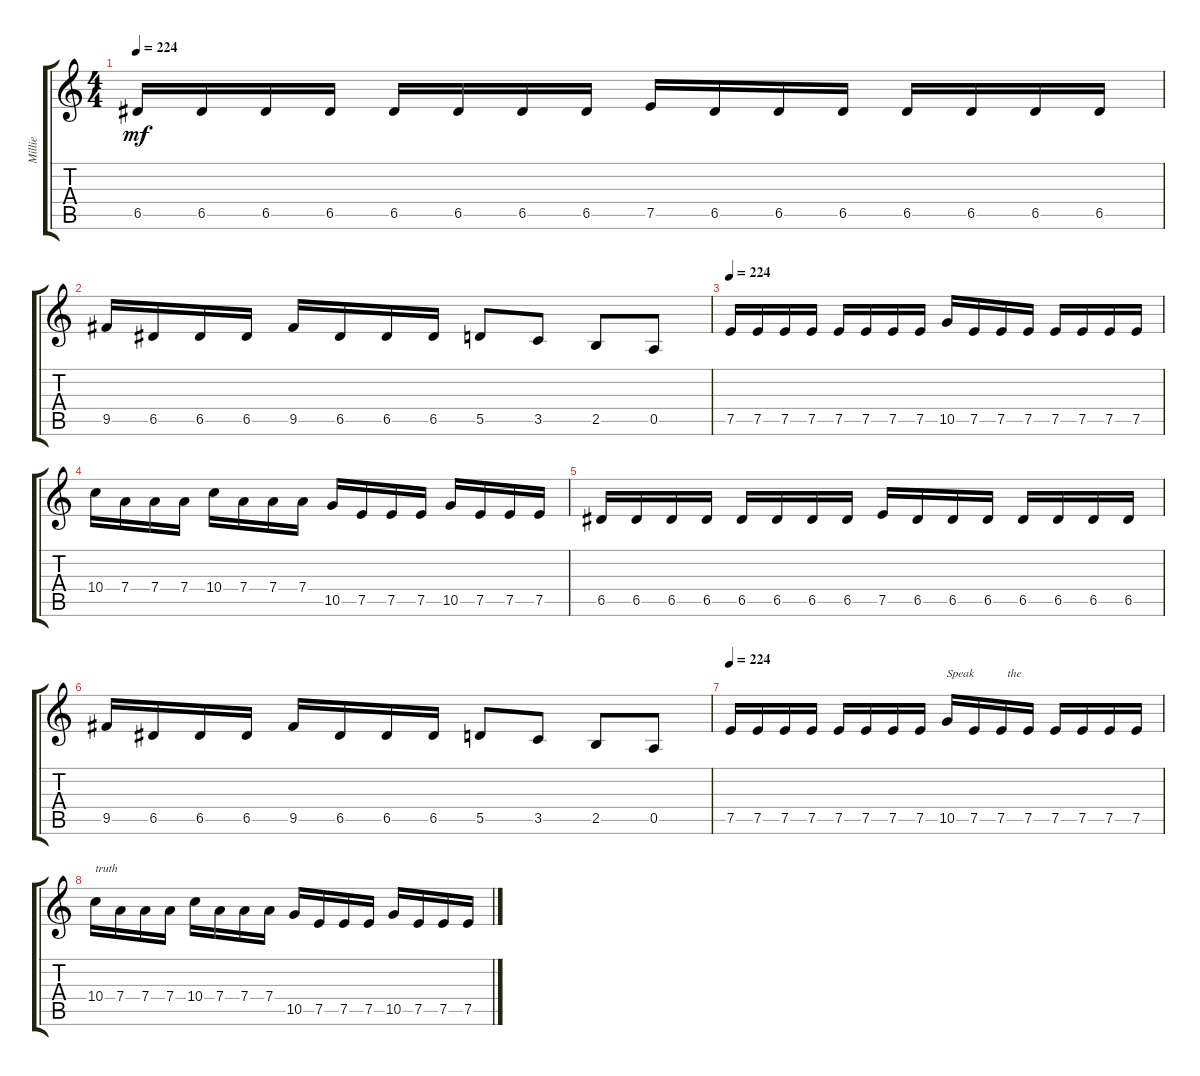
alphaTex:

\track ("Millie" "Millie") {instrument distortionguitar}
\staff {score tabs}
\tuning (E4 B3 G3 D3 A2 E2) {hide}
\ts (4 4)
\tempo 224
\clef g2
\ks c
6.5.16{dy mf} 6.5.16 6.5.16 6.5.16 6.5.16 6.5.16 6.5.16 6.5.16 7.5.16 6.5.16 6.5.16 6.5.16 6.5.16 6.5.16 6.5.16 6.5.16 |
9.5.16 6.5.16 6.5.16 6.5.16 9.5.16 6.5.16 6.5.16 6.5.16 5.5.8 3.5.8 2.5.8 0.5.8 |
\tempo 224
7.5.16 7.5.16 7.5.16 7.5.16 7.5.16 7.5.16 7.5.16 7.5.16 10.5.16 7.5.16 7.5.16 7.5.16 7.5.16 7.5.16 7.5.16 7.5.16 |
10.4.16 7.4.16 7.4.16 7.4.16 10.4.16 7.4.16 7.4.16 7.4.16 10.5.16 7.5.16 7.5.16 7.5.16 10.5.16 7.5.16 7.5.16 7.5.16 |
6.5.16 6.5.16 6.5.16 6.5.16 6.5.16 6.5.16 6.5.16 6.5.16 7.5.16 6.5.16 6.5.16 6.5.16 6.5.16 6.5.16 6.5.16 6.5.16 |
9.5.16 6.5.16 6.5.16 6.5.16 9.5.16 6.5.16 6.5.16 6.5.16 5.5.8 3.5.8 2.5.8 0.5.8 |
\tempo 224
7.5.16 7.5.16 7.5.16 7.5.16 7.5.16 7.5.16 7.5.16 7.5.16 10.5.16{txt "Speak           the"} 7.5.16 7.5.16 7.5.16 7.5.16 7.5.16 7.5.16 7.5.16 |
10.4.16{txt "truth"} 7.4.16 7.4.16 7.4.16 10.4.16 7.4.16 7.4.16 7.4.16 10.5.16 7.5.16 7.5.16 7.5.16 10.5.16 7.5.16 7.5.16 7.5.16
